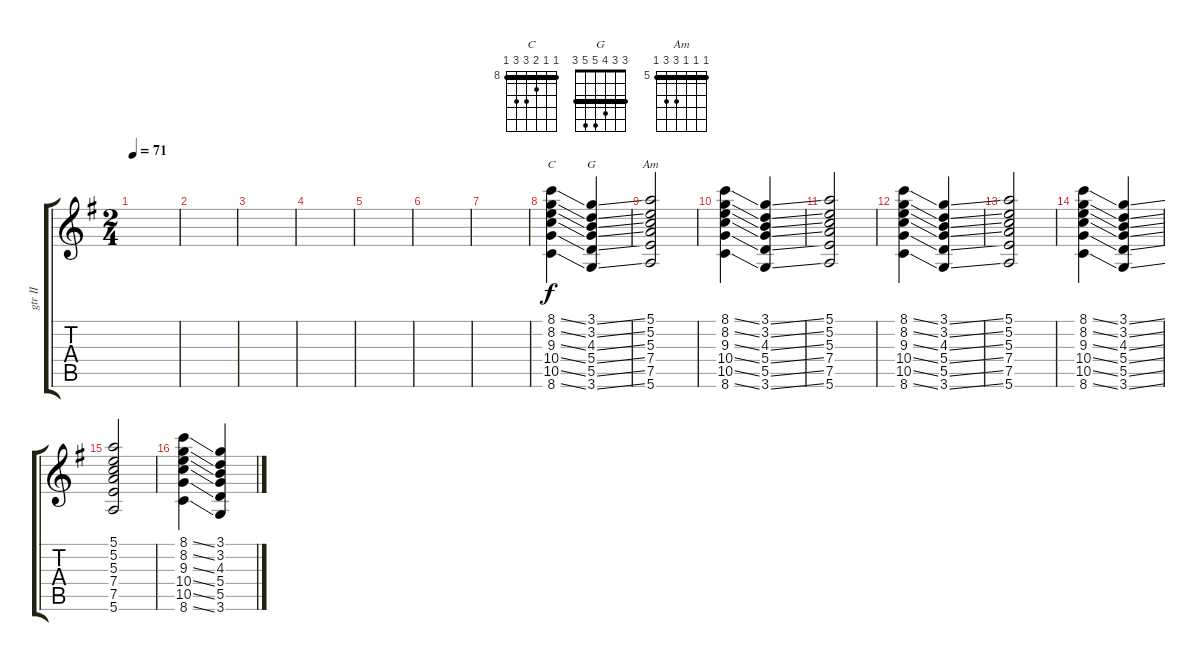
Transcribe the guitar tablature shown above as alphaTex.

\track ("gtr II" "gtr II") {instrument distortionguitar}
\staff {score tabs}
\tuning (E4 B3 G3 D3 A2 E2) {hide}
\chord ("C" 8 8 9 10 10 8) {firstfret 8 barre 8}
\chord ("G" 3 3 4 5 5 3) {barre 3}
\chord ("Am" 5 5 5 7 7 5) {firstfret 5 barre 5}
\ts (2 4)
\tempo 71
\clef g2
\ks g
|
|
|
|
|
|
|
(8.1{ss} 8.2{ss} 9.3{ss} 10.4{ss} 10.5{ss} 8.6{ss}).4{ch "C"} (3.1{ss} 3.2{ss} 4.3{ss} 5.4{ss} 5.5{ss} 3.6{ss}).4{ch "G"} |
(5.1 5.2 5.3 7.4 7.5 5.6).2{ch "Am"} |
(8.1{ss} 8.2{ss} 9.3{ss} 10.4{ss} 10.5{ss} 8.6{ss}).4 (3.1{ss} 3.2{ss} 4.3{ss} 5.4{ss} 5.5{ss} 3.6{ss}).4 |
(5.1 5.2 5.3 7.4 7.5 5.6).2 |
(8.1{ss} 8.2{ss} 9.3{ss} 10.4{ss} 10.5{ss} 8.6{ss}).4 (3.1{ss} 3.2{ss} 4.3{ss} 5.4{ss} 5.5{ss} 3.6{ss}).4 |
(5.1 5.2 5.3 7.4 7.5 5.6).2 |
(8.1{ss} 8.2{ss} 9.3{ss} 10.4{ss} 10.5{ss} 8.6{ss}).4 (3.1{ss} 3.2{ss} 4.3{ss} 5.4{ss} 5.5{ss} 3.6{ss}).4 |
(5.1 5.2 5.3 7.4 7.5 5.6).2 |
(8.1{ss} 8.2{ss} 9.3{ss} 10.4{ss} 10.5{ss} 8.6{ss}).4 (3.1{ss} 3.2{ss} 4.3{ss} 5.4{ss} 5.5{ss} 3.6{ss}).4
